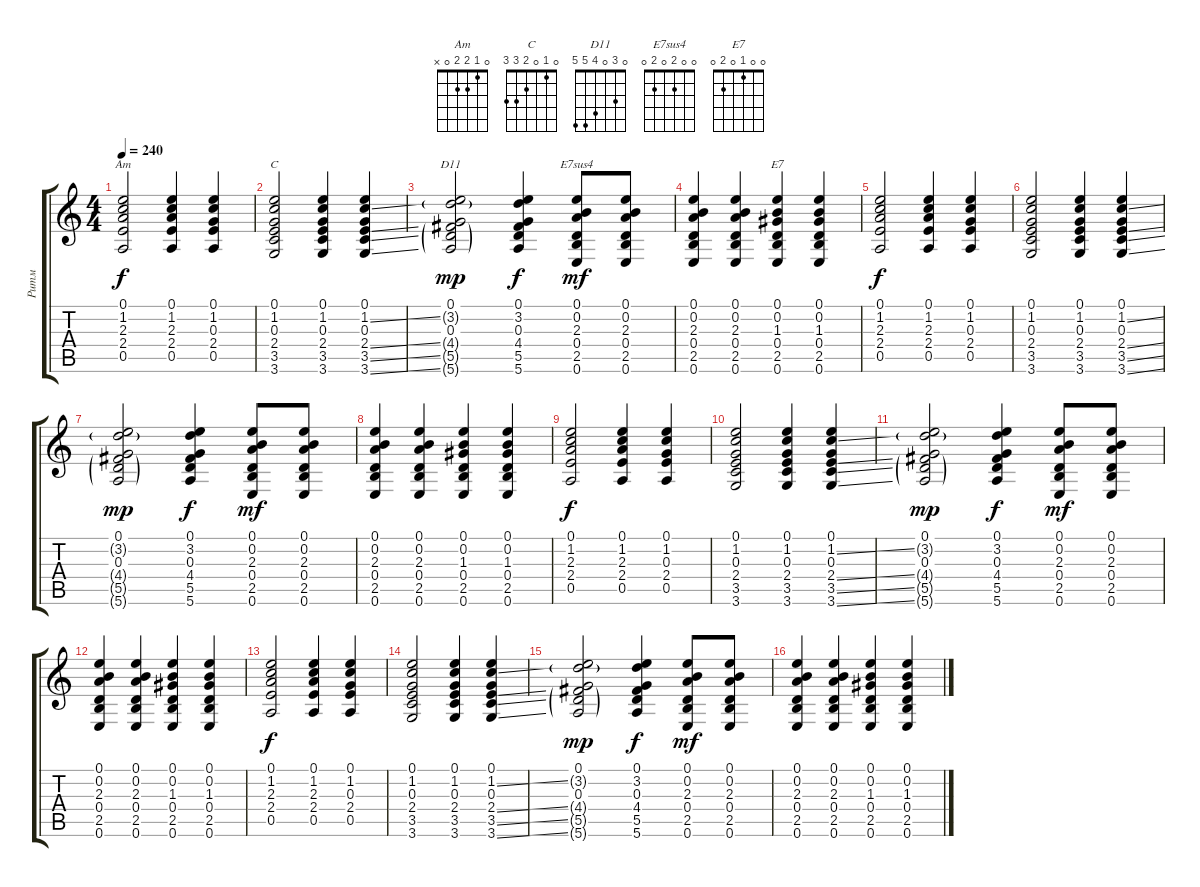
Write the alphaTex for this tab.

\track ("Ритм" "Ритм") {instrument acousticguitarsteel}
\staff {score tabs}
\tuning (E4 B3 G3 D3 A2 E2) {hide}
\chord ("Am" 0 1 2 2 0 x)
\chord ("C" 0 1 0 2 3 3)
\chord ("D11" 0 3 0 4 5 5)
\chord ("E7sus4" 0 0 2 0 2 0)
\chord ("E7" 0 0 1 0 2 0)
\ts (4 4)
\tempo 240
\clef g2
\ks c
(0.1 1.2 2.3 2.4 0.5).2{ch "Am" dy f instrument acousticguitarsteel} (0.1 1.2 2.3 2.4 0.5).4 (0.1 1.2 0.3 2.4 0.5).4 |
(0.1 1.2 0.3 2.4 3.5 3.6).2{ch "C"} (0.1 1.2 0.3 2.4 3.5 3.6).4 (0.1 1.2{ss} 0.3 2.4{ss} 3.5{ss} 3.6{ss}).4 |
(0.1 3.2{g} 0.3 4.4{g} 5.5{g} 5.6{g}).2{ch "D11" dy mp} (0.1 3.2 0.3 4.4 5.5 5.6).4{dy f} (0.1 0.2 2.3 0.4 2.5 0.6).8{ch "E7sus4" dy mf} (0.1 0.2 2.3 0.4 2.5 0.6).8 |
(0.1 0.2 2.3 0.4 2.5 0.6).4 (0.1 0.2 2.3 0.4 2.5 0.6).4 (0.1 0.2 1.3 0.4 2.5 0.6).4{ch "E7"} (0.1 0.2 1.3 0.4 2.5 0.6).4 |
(0.1 1.2 2.3 2.4 0.5).2{dy f} (0.1 1.2 2.3 2.4 0.5).4 (0.1 1.2 0.3 2.4 0.5).4 |
(0.1 1.2 0.3 2.4 3.5 3.6).2 (0.1 1.2 0.3 2.4 3.5 3.6).4 (0.1 1.2{ss} 0.3 2.4{ss} 3.5{ss} 3.6{ss}).4 |
(0.1 3.2{g} 0.3 4.4{g} 5.5{g} 5.6{g}).2{dy mp} (0.1 3.2 0.3 4.4 5.5 5.6).4{dy f} (0.1 0.2 2.3 0.4 2.5 0.6).8{dy mf} (0.1 0.2 2.3 0.4 2.5 0.6).8 |
(0.1 0.2 2.3 0.4 2.5 0.6).4 (0.1 0.2 2.3 0.4 2.5 0.6).4 (0.1 0.2 1.3 0.4 2.5 0.6).4 (0.1 0.2 1.3 0.4 2.5 0.6).4 |
(0.1 1.2 2.3 2.4 0.5).2{dy f} (0.1 1.2 2.3 2.4 0.5).4 (0.1 1.2 0.3 2.4 0.5).4 |
(0.1 1.2 0.3 2.4 3.5 3.6).2 (0.1 1.2 0.3 2.4 3.5 3.6).4 (0.1 1.2{ss} 0.3 2.4{ss} 3.5{ss} 3.6{ss}).4 |
(0.1 3.2{g} 0.3 4.4{g} 5.5{g} 5.6{g}).2{dy mp} (0.1 3.2 0.3 4.4 5.5 5.6).4{dy f} (0.1 0.2 2.3 0.4 2.5 0.6).8{dy mf} (0.1 0.2 2.3 0.4 2.5 0.6).8 |
(0.1 0.2 2.3 0.4 2.5 0.6).4 (0.1 0.2 2.3 0.4 2.5 0.6).4 (0.1 0.2 1.3 0.4 2.5 0.6).4 (0.1 0.2 1.3 0.4 2.5 0.6).4 |
(0.1 1.2 2.3 2.4 0.5).2{dy f} (0.1 1.2 2.3 2.4 0.5).4 (0.1 1.2 0.3 2.4 0.5).4 |
(0.1 1.2 0.3 2.4 3.5 3.6).2 (0.1 1.2 0.3 2.4 3.5 3.6).4 (0.1 1.2{ss} 0.3 2.4{ss} 3.5{ss} 3.6{ss}).4 |
(0.1 3.2{g} 0.3 4.4{g} 5.5{g} 5.6{g}).2{dy mp} (0.1 3.2 0.3 4.4 5.5 5.6).4{dy f} (0.1 0.2 2.3 0.4 2.5 0.6).8{dy mf} (0.1 0.2 2.3 0.4 2.5 0.6).8 |
(0.1 0.2 2.3 0.4 2.5 0.6).4 (0.1 0.2 2.3 0.4 2.5 0.6).4 (0.1 0.2 1.3 0.4 2.5 0.6).4 (0.1 0.2 1.3 0.4 2.5 0.6).4
